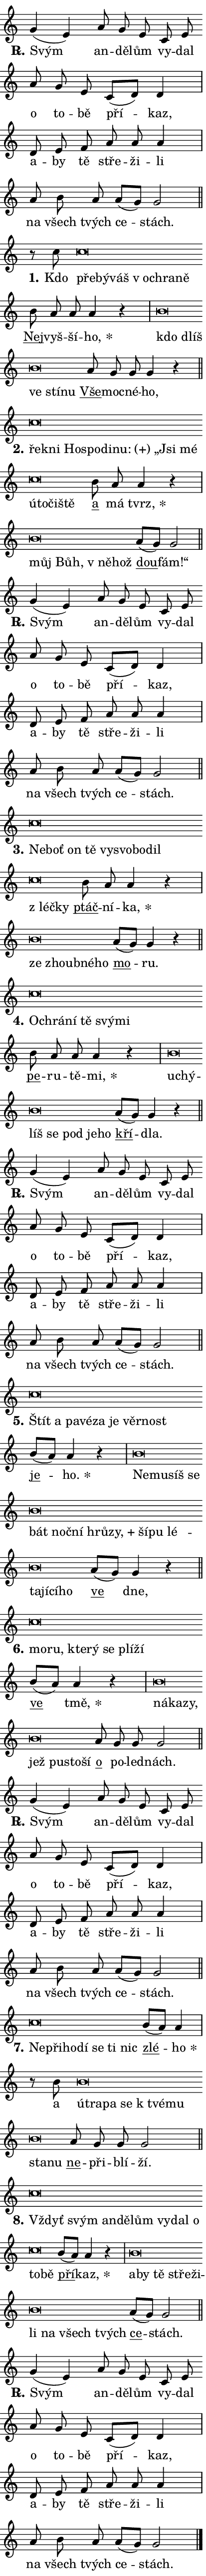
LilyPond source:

\version "2.24.0"
\header { tagline = "" }
\paper {
  indent = 0\cm
  top-margin = 0\cm
  right-margin = 0.13\cm % to fit lyric hyphens
  bottom-margin = 0\cm
  left-margin = 0\cm
  paper-width = 7\cm
  page-breaking = #ly:one-page-breaking
  system-system-spacing.basic-distance = #11
  score-system-spacing.basic-distance = #11
  ragged-last = ##f
}


%% Author: Thomas Morley
%% https://lists.gnu.org/archive/html/lilypond-user/2020-05/msg00002.html
#(define (line-position grob)
"Returns position of @var[grob} in current system:
   @code{'start}, if at first time-step
   @code{'end}, if at last time-step
   @code{'middle} otherwise
"
  (let* ((col (ly:item-get-column grob))
         (ln (ly:grob-object col 'left-neighbor))
         (rn (ly:grob-object col 'right-neighbor))
         (col-to-check-left (if (ly:grob? ln) ln col))
         (col-to-check-right (if (ly:grob? rn) rn col))
         (break-dir-left
           (and
             (ly:grob-property col-to-check-left 'non-musical #f)
             (ly:item-break-dir col-to-check-left)))
         (break-dir-right
           (and
             (ly:grob-property col-to-check-right 'non-musical #f)
             (ly:item-break-dir col-to-check-right))))
        (cond ((eqv? 1 break-dir-left) 'start)
              ((eqv? -1 break-dir-right) 'end)
              (else 'middle))))

#(define (tranparent-at-line-position vctor)
  (lambda (grob)
  "Relying on @code{line-position} select the relevant enry from @var{vctor}.
Used to determine transparency,"
    (case (line-position grob)
      ((end) (not (vector-ref vctor 0)))
      ((middle) (not (vector-ref vctor 1)))
      ((start) (not (vector-ref vctor 2))))))

noteHeadBreakVisibility =
#(define-music-function (break-visibility)(vector?)
"Makes @code{NoteHead}s transparent relying on @var{break-visibility}"
#{
  \override NoteHead.transparent =
    #(tranparent-at-line-position break-visibility)
#})

#(define delete-ledgers-for-transparent-note-heads
  (lambda (grob)
    "Reads whether a @code{NoteHead} is transparent.
If so this @code{NoteHead} is removed from @code{'note-heads} from
@var{grob}, which is supposed to be @code{LedgerLineSpanner}.
As a result ledgers are not printed for this @code{NoteHead}"
    (let* ((nhds-array (ly:grob-object grob 'note-heads))
           (nhds-list
             (if (ly:grob-array? nhds-array)
                 (ly:grob-array->list nhds-array)
                 '()))
           ;; Relies on the transparent-property being done before
           ;; Staff.LedgerLineSpanner.after-line-breaking is executed.
           ;; This is fragile ...
           (to-keep
             (remove
               (lambda (nhd)
                 (ly:grob-property nhd 'transparent #f))
               nhds-list)))
      ;; TODO find a better method to iterate over grob-arrays, similiar
      ;; to filter/remove etc for lists
      ;; For now rebuilt from scratch
      (set! (ly:grob-object grob 'note-heads)  '())
      (for-each
        (lambda (nhd)
          (ly:pointer-group-interface::add-grob grob 'note-heads nhd))
        to-keep))))

squashNotes = {
  \override NoteHead.X-extent = #'(-0.2 . 0.2)
  \override NoteHead.Y-extent = #'(-0.75 . 0)
  \override NoteHead.stencil =
    #(lambda (grob)
       (let ((pos (ly:grob-property grob 'staff-position)))
         (begin
           (if (< pos -7) (display "ERROR: Lower brevis then expected\n") (display ""))
           (if (<= pos -6) ly:text-interface::print ly:note-head::print))))
}
unSquashNotes = {
  \revert NoteHead.X-extent
  \revert NoteHead.Y-extent
  \revert NoteHead.stencil
}

hideNotes = \noteHeadBreakVisibility #begin-of-line-visible
unHideNotes = \noteHeadBreakVisibility #all-visible

% work-around for resetting accidentals
% https://lilypond.org/doc/v2.23/Documentation/notation/displaying-rhythms#unmetered-music
cadenzaMeasure = {
  \cadenzaOff
  \partial 1024 s1024
  \cadenzaOn
}

#(define-markup-command (accent layout props text) (markup?)
  "Underline accented syllable"
  (interpret-markup layout props
    #{\markup \override #'(offset . 4.3) \underline { #text }#}))

responsum = \markup \concat {
  "R" \hspace #-1.05 \path #0.1 #'((moveto 0 0.07) (lineto 0.9 0.8)) \hspace #0.05 "."
}

spaceSize = #0.6828661417322834 % exact space size for TeX Gyre Schola

\layout {
  \context {
    \Staff
    \remove "Time_signature_engraver"
    \override LedgerLineSpanner.after-line-breaking = #delete-ledgers-for-transparent-note-heads
  }
  \context {
    \Lyrics {
      \override LyricSpace.minimum-distance = \spaceSize
      \override LyricText.font-name = #"TeX Gyre Schola"
      \override LyricText.font-size = 1
      \override StanzaNumber.font-name = #"TeX Gyre Schola Bold"
      \override StanzaNumber.font-size = 1
    }
  }
  \context {
    \Score 
    \override NoteHead.text =
      #(lambda (grob) 
        (let ((pos (ly:grob-property grob 'staff-position)))
          #{\markup {
            \combine
              \halign #-0.55 \raise #(if (= pos -6) 0 0.5) \override #'(thickness . 2) \draw-line #'(3.2 . 0)
              \musicglyph "noteheads.sM1"
          }#}))
  }
}

% magnetic-lyrics.ily
%
%   written by
%     Jean Abou Samra <jean@abou-samra.fr>
%     Werner Lemberg <wl@gnu.org>
%
%   adapted by
%     Jiri Hon <jiri.hon@gmail.com>
%
% Version 2022-Apr-15

% https://www.mail-archive.com/lilypond-user@gnu.org/msg149350.html

#(define (Left_hyphen_pointer_engraver context)
   "Collect syllable-hyphen-syllable occurrences in lyrics and store
them in properties.  This engraver only looks to the left.  For
example, if the lyrics input is @code{foo -- bar}, it does the
following.

@itemize @bullet
@item
Set the @code{text} property of the @code{LyricHyphen} grob between
@q{foo} and @q{bar} to @code{foo}.

@item
Set the @code{left-hyphen} property of the @code{LyricText} grob with
text @q{foo} to the @code{LyricHyphen} grob between @q{foo} and
@q{bar}.
@end itemize

Use this auxiliary engraver in combination with the
@code{lyric-@/text::@/apply-@/magnetic-@/offset!} hook."
   (let ((hyphen #f)
         (text #f))
     (make-engraver
      (acknowledgers
       ((lyric-syllable-interface engraver grob source-engraver)
        (set! text grob)))
      (end-acknowledgers
       ((lyric-hyphen-interface engraver grob source-engraver)
        ;(when (not (grob::has-interface grob 'lyric-space-interface))
          (set! hyphen grob)));)
      ((stop-translation-timestep engraver)
       (when (and text hyphen)
         (ly:grob-set-object! text 'left-hyphen hyphen))
       (set! text #f)
       (set! hyphen #f)))))

#(define (lyric-text::apply-magnetic-offset! grob)
   "If the space between two syllables is less than the value in
property @code{LyricText@/.details@/.squash-threshold}, move the right
syllable to the left so that it gets concatenated with the left
syllable.

Use this function as a hook for
@code{LyricText@/.after-@/line-@/breaking} if the
@code{Left_@/hyphen_@/pointer_@/engraver} is active."
   (let ((hyphen (ly:grob-object grob 'left-hyphen #f)))
     (when hyphen
       (let ((left-text (ly:spanner-bound hyphen LEFT)))
         (when (grob::has-interface left-text 'lyric-syllable-interface)
           (let* ((common (ly:grob-common-refpoint grob left-text X))
                  (this-x-ext (ly:grob-extent grob common X))
                  (left-x-ext
                   (begin
                     ;; Trigger magnetism for left-text.
                     (ly:grob-property left-text 'after-line-breaking)
                     (ly:grob-extent left-text common X)))
                  ;; `delta` is the gap width between two syllables.
                  (delta (- (interval-start this-x-ext)
                            (interval-end left-x-ext)))
                  (details (ly:grob-property grob 'details))
                  (threshold (assoc-get 'squash-threshold details 0.2)))
             (when (< delta threshold)
               (let* (;; We have to manipulate the input text so that
                      ;; ligatures crossing syllable boundaries are not
                      ;; disabled.  For languages based on the Latin
                      ;; script this is essentially a beautification.
                      ;; However, for non-Western scripts it can be a
                      ;; necessity.
                      (lt (ly:grob-property left-text 'text))
                      (rt (ly:grob-property grob 'text))
                      (is-space (grob::has-interface hyphen 'lyric-space-interface))
                      (space (if is-space " " ""))
                      (extra-delta (if is-space spaceSize 0))
                      ;; Append new syllable.
                      (ltrt-space (if (and (string? lt) (string? rt))
                                (string-append lt space rt)
                                (make-concat-markup (list lt space rt))))
                      ;; Right-align `ltrt` to the right side.
                      (ltrt-space-markup (grob-interpret-markup
                               grob
                               (make-translate-markup
                                (cons (interval-length this-x-ext) 0)
                                (make-right-align-markup ltrt-space)))))
                 (begin
                   ;; Don't print `left-text`.
                   (ly:grob-set-property! left-text 'stencil #f)
                   ;; Set text and stencil (which holds all collected
                   ;; syllables so far) and shift it to the left.
                   (ly:grob-set-property! grob 'text ltrt-space)
                   (ly:grob-set-property! grob 'stencil ltrt-space-markup)
                   (ly:grob-translate-axis! grob (- (- delta extra-delta)) X))))))))))


#(define (lyric-hyphen::displace-bounds-first grob)
   ;; Make very sure this callback isn't triggered too early.
   (let ((left (ly:spanner-bound grob LEFT))
         (right (ly:spanner-bound grob RIGHT)))
     (ly:grob-property left 'after-line-breaking)
     (ly:grob-property right 'after-line-breaking)
     (ly:lyric-hyphen::print grob)))

squashThreshold = #0.4

\layout {
  \context {
    \Lyrics
    \consists #Left_hyphen_pointer_engraver
    \override LyricText.after-line-breaking =
      #lyric-text::apply-magnetic-offset!
    \override LyricHyphen.stencil = #lyric-hyphen::displace-bounds-first
    \override LyricText.details.squash-threshold = \squashThreshold
    \override LyricHyphen.minimum-distance = 0
    \override LyricHyphen.minimum-length = \squashThreshold
  }
}

squashText = \override LyricText.details.squash-threshold = 9999
unSquashText = \override LyricText.details.squash-threshold = \squashThreshold

leftText = \override LyricText.self-alignment-X = #LEFT
unLeftText = \revert LyricText.self-alignment-X

starOffset = #(lambda (grob) 
                (let ((x_offset (ly:self-alignment-interface::aligned-on-x-parent grob)))
                  (if (= x_offset 0) 0 (+ x_offset 1.2))))

star = #(define-music-function (syllable)(string?)
"Append star separator at the end of a syllable"
#{
  \once \override LyricText.X-offset = #starOffset
  \lyricmode { \markup {
    #syllable
    \override #'((font-name . "TeX Gyre Schola Bold")) \hspace #0.2 \lower #0.65 \larger "*"
  } }
#})

starAccent = #(define-music-function (syllable)(string?)
"Append star separator at the end of a syllable and make accent"
#{
  \once \override LyricText.X-offset = #starOffset
  \lyricmode { \markup {
    \accent #syllable
    \override #'((font-name . "TeX Gyre Schola Bold")) \hspace #0.2 \lower #0.65 \larger "*"
  } }
#})

breath = #(define-music-function (syllable)(string?)
"Append breathing indicator at the end of a syllable"
#{
  \lyricmode { \markup { #syllable "+" } }
#})

optionalBreath = #(define-music-function (syllable)(string?)
"Append optional breathing indicator at the end of a syllable"
#{
  \lyricmode { \markup { #syllable "(+)" } }
#})


\score {
    <<
        \new Voice = "melody" { \cadenzaOn \key c \major \relative { g'4( e) a8 g e c e \bar "" a g e c[( d)] d4 \cadenzaMeasure \bar "|" d8 e f \bar "" a a a4 \cadenzaMeasure \bar "|" a8 b a a[( g)] g2 \cadenzaMeasure \bar "||" \break } }
        \new Lyrics \lyricsto "melody" { \lyricmode { \set stanza = \responsum
Svým an -- dě -- lům vy -- dal o to -- bě pří -- kaz, a -- by tě stře -- ži -- li na všech tvých ce -- stách. } }
    >>
    \layout {}
}

\score {
    <<
        \new Voice = "melody" { \cadenzaOn \key c \major \relative { r8 c''8 \squashNotes c\breve*1/16 \hideNotes \breve*1/16 \bar "" \breve*1/16 \bar "" \breve*1/16 \bar "" \breve*1/16 \breve*1/16 \bar "" \unHideNotes \unSquashNotes \bar "" b8 a a a4 r \cadenzaMeasure \bar "|" \squashNotes b\breve*1/16 \hideNotes \breve*1/16 \bar "" \breve*1/16 \bar "" \breve*1/16 \breve*1/16 \bar "" \unHideNotes \unSquashNotes \bar "" a8 g g g4 r \cadenzaMeasure \bar "||" \break } }
        \new Lyrics \lyricsto "melody" { \lyricmode { \set stanza = "1."
Kdo \leftText pře -- \squashText bý -- váš "v o" -- chra -- ně \unLeftText \unSquashText \markup \accent Nej -- vyš -- ší -- \star ho, \leftText kdo \squashText dlíš ve stí -- nu \unLeftText \unSquashText \markup \accent Vše -- moc -- né -- ho, } }
    >>
    \layout {}
}

\score {
    <<
        \new Voice = "melody" { \cadenzaOn \key c \major \relative { \squashNotes c''\breve*1/16 \hideNotes \breve*1/16 \bar "" \breve*1/16 \bar "" \breve*1/16 \bar "" \breve*1/16 \bar "" \breve*1/16 \bar "" \breve*1/16 \bar "" \breve*1/16 \bar "" \breve*1/16 \bar "" \breve*1/16 \bar "" \breve*1/16 \breve*1/16 \bar "" \unHideNotes \unSquashNotes \bar "" b8 a a4 r \cadenzaMeasure \bar "|" \squashNotes b\breve*1/16 \hideNotes \breve*1/16 \bar "" \breve*1/16 \breve*1/16 \bar "" \unHideNotes \unSquashNotes \bar "" a8[( g)] g2 \cadenzaMeasure \bar "||" \break } }
        \new Lyrics \lyricsto "melody" { \lyricmode { \set stanza = "2."
\leftText řek -- \squashText ni Ho -- spo -- di -- \optionalBreath nu: „Jsi mé ú -- to -- či -- ště \unLeftText \unSquashText \markup \accent a má \star tvrz, \leftText můj \squashText Bůh, "v ně" -- hož \unLeftText \unSquashText \markup \accent dou -- fám!“ } }
    >>
    \layout {}
}

\score {
    <<
        \new Voice = "melody" { \cadenzaOn \key c \major \relative { g'4( e) a8 g e c e \bar "" a g e c[( d)] d4 \cadenzaMeasure \bar "|" d8 e f \bar "" a a a4 \cadenzaMeasure \bar "|" a8 b a a[( g)] g2 \cadenzaMeasure \bar "||" \break } }
        \new Lyrics \lyricsto "melody" { \lyricmode { \set stanza = \responsum
Svým an -- dě -- lům vy -- dal o to -- bě pří -- kaz, a -- by tě stře -- ži -- li na všech tvých ce -- stách. } }
    >>
    \layout {}
}

\score {
    <<
        \new Voice = "melody" { \cadenzaOn \key c \major \relative { \squashNotes c''\breve*1/16 \hideNotes \breve*1/16 \bar "" \breve*1/16 \bar "" \breve*1/16 \bar "" \breve*1/16 \bar "" \breve*1/16 \bar "" \breve*1/16 \bar "" \breve*1/16 \bar "" \breve*1/16 \breve*1/16 \bar "" \unHideNotes \unSquashNotes \bar "" b8 a a4 r \cadenzaMeasure \bar "|" \squashNotes b\breve*1/16 \hideNotes \breve*1/16 \bar "" \breve*1/16 \breve*1/16 \bar "" \unHideNotes \unSquashNotes \bar "" a8[( g)] g4 r \cadenzaMeasure \bar "||" \break } }
        \new Lyrics \lyricsto "melody" { \lyricmode { \set stanza = "3."
\leftText Ne -- \squashText boť on tě vy -- svo -- bo -- dil "z léč" -- ky \unLeftText \unSquashText \markup \accent ptáč -- ní -- \star ka, \leftText ze \squashText zhoub -- né -- ho \unLeftText \unSquashText \markup \accent mo -- ru. } }
    >>
    \layout {}
}

\score {
    <<
        \new Voice = "melody" { \cadenzaOn \key c \major \relative { \squashNotes c''\breve*1/16 \hideNotes \breve*1/16 \bar "" \breve*1/16 \bar "" \breve*1/16 \bar "" \breve*1/16 \breve*1/16 \bar "" \unHideNotes \unSquashNotes \bar "" b8 a a a4 r \cadenzaMeasure \bar "|" \squashNotes b\breve*1/16 \hideNotes \breve*1/16 \bar "" \breve*1/16 \bar "" \breve*1/16 \bar "" \breve*1/16 \bar "" \breve*1/16 \breve*1/16 \bar "" \unHideNotes \unSquashNotes \bar "" a8[( g)] g4 r \cadenzaMeasure \bar "||" \break } }
        \new Lyrics \lyricsto "melody" { \lyricmode { \set stanza = "4."
\leftText O -- \squashText chrá -- ní tě svý -- mi \unLeftText \unSquashText \markup \accent pe -- ru -- tě -- \star mi, \leftText u -- \squashText chý -- líš se pod je -- ho \unLeftText \unSquashText \markup \accent kří -- dla. } }
    >>
    \layout {}
}

\score {
    <<
        \new Voice = "melody" { \cadenzaOn \key c \major \relative { g'4( e) a8 g e c e \bar "" a g e c[( d)] d4 \cadenzaMeasure \bar "|" d8 e f \bar "" a a a4 \cadenzaMeasure \bar "|" a8 b a a[( g)] g2 \cadenzaMeasure \bar "||" \break } }
        \new Lyrics \lyricsto "melody" { \lyricmode { \set stanza = \responsum
Svým an -- dě -- lům vy -- dal o to -- bě pří -- kaz, a -- by tě stře -- ži -- li na všech tvých ce -- stách. } }
    >>
    \layout {}
}

\score {
    <<
        \new Voice = "melody" { \cadenzaOn \key c \major \relative { \squashNotes c''\breve*1/16 \hideNotes \breve*1/16 \bar "" \breve*1/16 \bar "" \breve*1/16 \bar "" \breve*1/16 \bar "" \breve*1/16 \bar "" \breve*1/16 \breve*1/16 \bar "" \unHideNotes \unSquashNotes \bar "" b8[( a)] a4 r \cadenzaMeasure \bar "|" \squashNotes b\breve*1/16 \hideNotes \breve*1/16 \bar "" \breve*1/16 \bar "" \breve*1/16 \bar "" \breve*1/16 \bar "" \breve*1/16 \bar "" \breve*1/16 \bar "" \breve*1/16 \bar "" \breve*1/16 \bar "" \breve*1/16 \bar "" \breve*1/16 \bar "" \breve*1/16 \bar "" \breve*1/16 \bar "" \breve*1/16 \bar "" \breve*1/16 \breve*1/16 \bar "" \unHideNotes \unSquashNotes \bar "" a8[( g)] g4 r \cadenzaMeasure \bar "||" \break } }
        \new Lyrics \lyricsto "melody" { \lyricmode { \set stanza = "5."
\leftText Štít \squashText a pa -- vé -- za je věr -- nost \unLeftText \unSquashText \markup \accent je -- \star ho. \leftText Ne -- \squashText mu -- síš se bát noč -- ní hrů -- \breath "zy," ší -- pu lé -- ta -- jí -- cí -- ho \unLeftText \unSquashText \markup \accent ve dne, } }
    >>
    \layout {}
}

\score {
    <<
        \new Voice = "melody" { \cadenzaOn \key c \major \relative { \squashNotes c''\breve*1/16 \hideNotes \breve*1/16 \bar "" \breve*1/16 \bar "" \breve*1/16 \bar "" \breve*1/16 \bar "" \breve*1/16 \breve*1/16 \bar "" \unHideNotes \unSquashNotes \bar "" b8[( a)] a4 r \cadenzaMeasure \bar "|" \squashNotes b\breve*1/16 \hideNotes \breve*1/16 \bar "" \breve*1/16 \bar "" \breve*1/16 \bar "" \breve*1/16 \bar "" \breve*1/16 \breve*1/16 \bar "" \unHideNotes \unSquashNotes \bar "" a8 g g g2 \cadenzaMeasure \bar "||" \break } }
        \new Lyrics \lyricsto "melody" { \lyricmode { \set stanza = "6."
\leftText mo -- \squashText ru, kte -- rý se plí -- ží \unLeftText \unSquashText \markup \accent ve \star tmě, \leftText ná -- \squashText ka -- zy, jež pu -- sto -- ší \unLeftText \unSquashText \markup \accent o po -- led -- nách. } }
    >>
    \layout {}
}

\score {
    <<
        \new Voice = "melody" { \cadenzaOn \key c \major \relative { g'4( e) a8 g e c e \bar "" a g e c[( d)] d4 \cadenzaMeasure \bar "|" d8 e f \bar "" a a a4 \cadenzaMeasure \bar "|" a8 b a a[( g)] g2 \cadenzaMeasure \bar "||" \break } }
        \new Lyrics \lyricsto "melody" { \lyricmode { \set stanza = \responsum
Svým an -- dě -- lům vy -- dal o to -- bě pří -- kaz, a -- by tě stře -- ži -- li na všech tvých ce -- stách. } }
    >>
    \layout {}
}

\score {
    <<
        \new Voice = "melody" { \cadenzaOn \key c \major \relative { \squashNotes c''\breve*1/16 \hideNotes \breve*1/16 \bar "" \breve*1/16 \bar "" \breve*1/16 \bar "" \breve*1/16 \bar "" \breve*1/16 \breve*1/16 \bar "" \unHideNotes \unSquashNotes \bar "" b8[( a)] a4 \cadenzaMeasure \bar "|" r8 b8 \squashNotes b\breve*1/16 \hideNotes \breve*1/16 \bar "" \breve*1/16 \bar "" \breve*1/16 \bar "" \breve*1/16 \bar "" \breve*1/16 \bar "" \breve*1/16 \breve*1/16 \bar "" \unHideNotes \unSquashNotes \bar "" a8 g g g2 \cadenzaMeasure \bar "||" \break } }
        \new Lyrics \lyricsto "melody" { \lyricmode { \set stanza = "7."
\leftText Ne -- \squashText při -- ho -- dí se ti nic \unLeftText \unSquashText \markup \accent zlé -- \star ho a \leftText ú -- \squashText tra -- pa se "k tvé" -- mu sta -- nu \unLeftText \unSquashText \markup \accent ne -- při -- blí -- ží. } }
    >>
    \layout {}
}

\score {
    <<
        \new Voice = "melody" { \cadenzaOn \key c \major \relative { \squashNotes c''\breve*1/16 \hideNotes \breve*1/16 \bar "" \breve*1/16 \bar "" \breve*1/16 \bar "" \breve*1/16 \bar "" \breve*1/16 \bar "" \breve*1/16 \bar "" \breve*1/16 \bar "" \breve*1/16 \breve*1/16 \bar "" \unHideNotes \unSquashNotes \bar "" b8[( a)] a4 r \cadenzaMeasure \bar "|" \squashNotes b\breve*1/16 \hideNotes \breve*1/16 \bar "" \breve*1/16 \bar "" \breve*1/16 \bar "" \breve*1/16 \bar "" \breve*1/16 \bar "" \breve*1/16 \bar "" \breve*1/16 \breve*1/16 \bar "" \unHideNotes \unSquashNotes \bar "" a8[( g)] g2 \cadenzaMeasure \bar "||" \break } }
        \new Lyrics \lyricsto "melody" { \lyricmode { \set stanza = "8."
\leftText Vždyť \squashText svým an -- dě -- lům vy -- dal o to -- bě \unLeftText \unSquashText \markup \accent pří -- \star kaz, \leftText a -- \squashText by tě stře -- ži -- li na všech tvých \unLeftText \unSquashText \markup \accent ce -- stách. } }
    >>
    \layout {}
}

\score {
    <<
        \new Voice = "melody" { \cadenzaOn \key c \major \relative { g'4( e) a8 g e c e \bar "" a g e c[( d)] d4 \cadenzaMeasure \bar "|" d8 e f \bar "" a a a4 \cadenzaMeasure \bar "|" a8 b a a[( g)] g2 \cadenzaMeasure \bar "||" \break } \bar "|." }
        \new Lyrics \lyricsto "melody" { \lyricmode { \set stanza = \responsum
Svým an -- dě -- lům vy -- dal o to -- bě pří -- kaz, a -- by tě stře -- ži -- li na všech tvých ce -- stách. } }
    >>
    \layout {}
}
